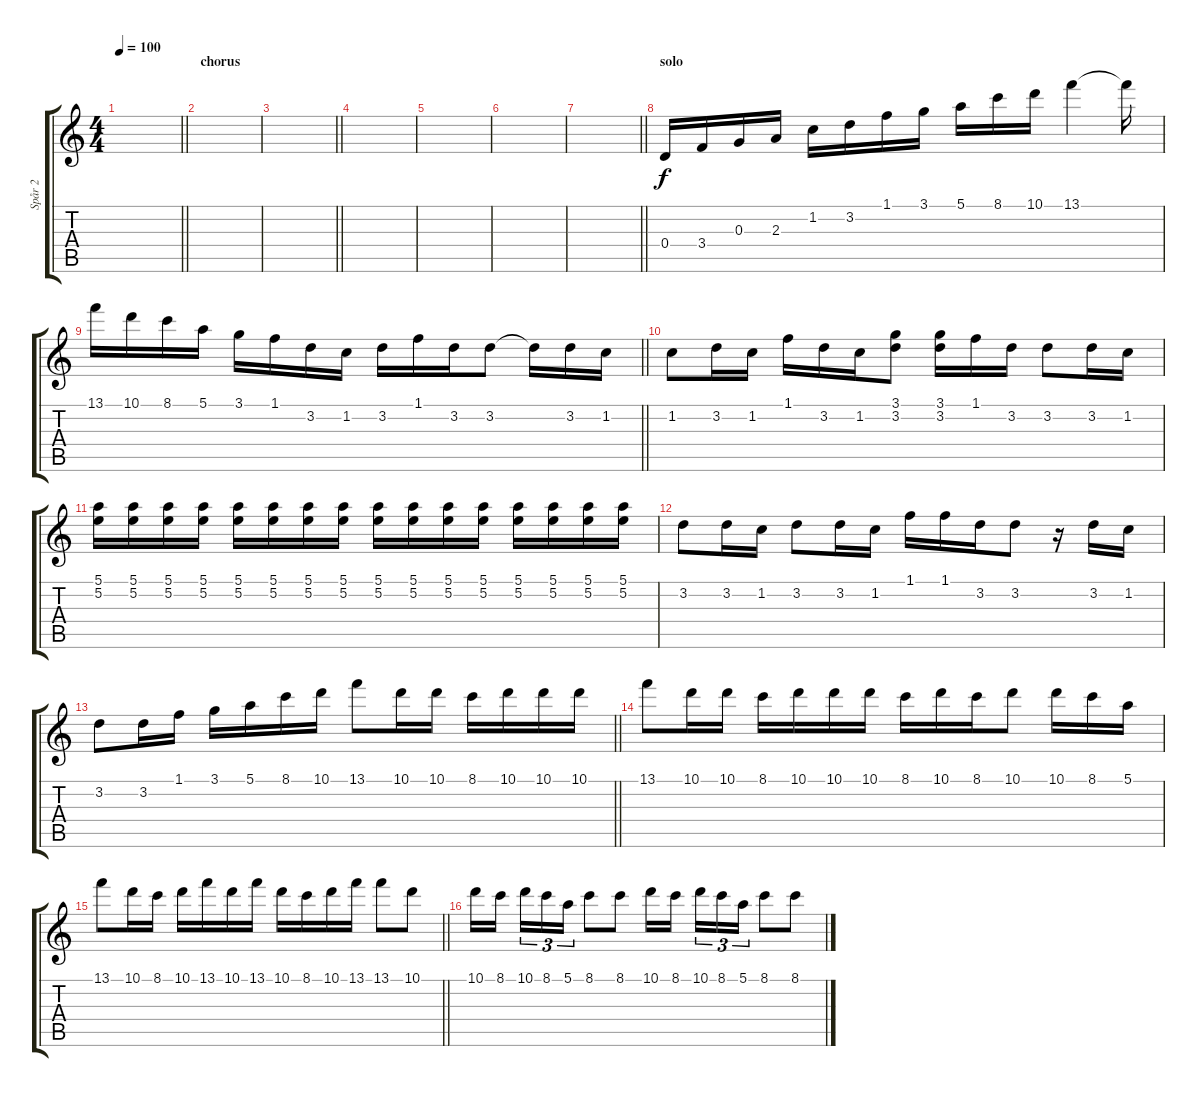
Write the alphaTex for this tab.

\track ("Spår 2" "Spår 2") {instrument overdrivenguitar}
\staff {score tabs}
\tuning (E4 B3 G3 D3 A2 E2) {hide}
\ts (4 4)
\tempo 100
\clef g2
\barLineRight lightlight
\ks c
|
\section ("" "chorus")
|
\barLineRight lightlight
|
|
|
|
\barLineRight lightlight
|
\section ("" "solo")
0.4.16 3.4.16 0.3.16 2.3.16 1.2.16 3.2.16 1.1.16 3.1.16 5.1.16 8.1.16 10.1.16 13.1.4 13.1{t}.16 |
\barLineRight lightlight
13.1.16 10.1.16 8.1.16 5.1.16 3.1.16 1.1.16 3.2.16 1.2.16 3.2.16 1.1.16 3.2.16 3.2.8 3.2{t}.16 3.2.16 1.2.16 |
1.2.8 3.2.16 1.2.16 1.1.16 3.2.16 1.2.16 (3.1 3.2).8 (3.1 3.2).16 1.1.16 3.2.16 3.2.8 3.2.16 1.2.16 |
(5.1 5.2).16 (5.1 5.2).16 (5.1 5.2).16 (5.1 5.2).16 (5.1 5.2).16 (5.1 5.2).16 (5.1 5.2).16 (5.1 5.2).16 (5.1 5.2).16 (5.1 5.2).16 (5.1 5.2).16 (5.1 5.2).16 (5.1 5.2).16 (5.1 5.2).16 (5.1 5.2).16 (5.1 5.2).16 |
3.2.8 3.2.16 1.2.16 3.2.8 3.2.16 1.2.16 1.1.16 1.1.16 3.2.16 3.2.8 r.16 3.2.16 1.2.16 |
\barLineRight lightlight
3.2.8 3.2.16 1.1.16 3.1.16 5.1.16 8.1.16 10.1.16 13.1.8 10.1.16 10.1.16 8.1.16 10.1.16 10.1.16 10.1.16 |
13.1.8 10.1.16 10.1.16 8.1.16 10.1.16 10.1.16 10.1.16 8.1.16 10.1.16 8.1.16 10.1.8 10.1.16 8.1.16 5.1.16 |
\barLineRight lightlight
13.1.8 10.1.16 8.1.16 10.1.16 13.1.16 10.1.16 13.1.16 10.1.16 8.1.16 10.1.16 13.1.16 13.1.8 10.1.8 |
10.1.16 8.1.16{beam splitsecondary} 10.1.16{tu (3 2)} 8.1.16{tu (3 2)} 5.1.16{tu (3 2)} 8.1.8 8.1.8 10.1.16 8.1.16{beam splitsecondary} 10.1.16{tu (3 2)} 8.1.16{tu (3 2)} 5.1.16{tu (3 2)} 8.1.8 8.1.8
